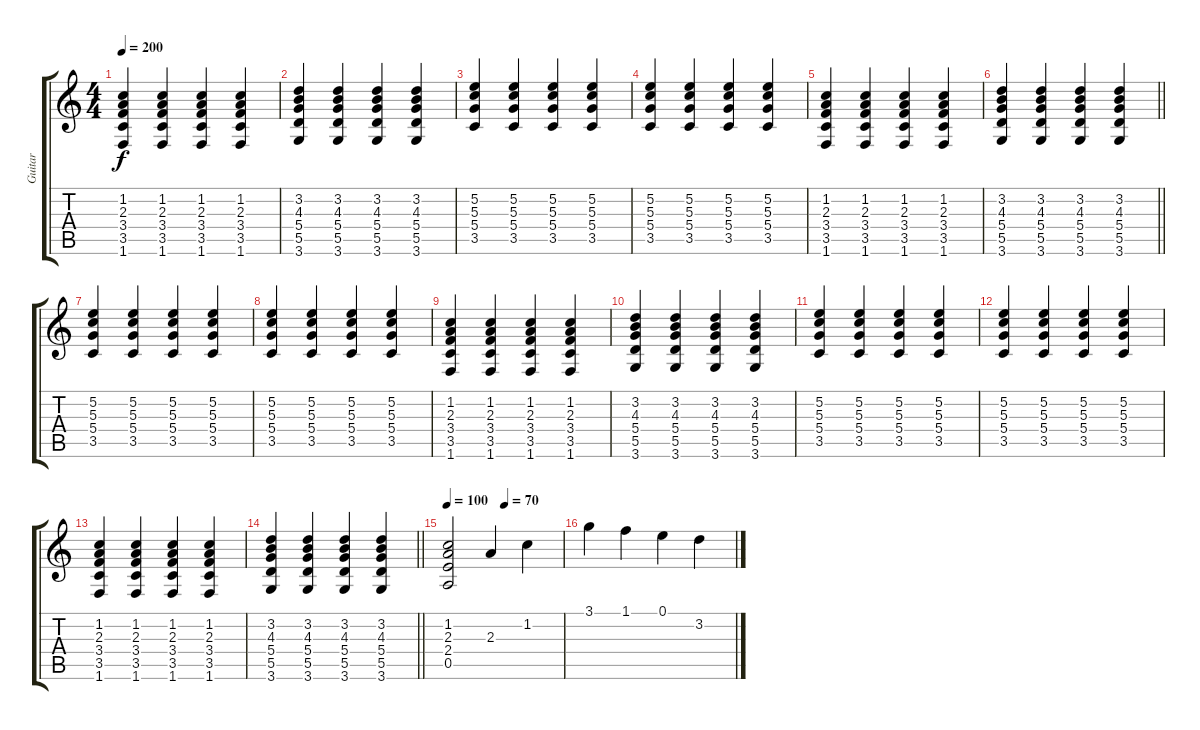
\track ("Guitar " "Guitar ") {instrument overdrivenguitar}
\staff {score tabs}
\tuning (E4 B3 G3 D3 A2 E2) {hide}
\ts (4 4)
\tempo 200
\clef g2
\ks c
(1.2 2.3 3.4 3.5 1.6).4{dy f} (1.2 2.3 3.4 3.5 1.6).4 (1.2 2.3 3.4 3.5 1.6).4 (1.2 2.3 3.4 3.5 1.6).4 |
(3.2 4.3 5.4 5.5 3.6).4 (3.2 4.3 5.4 5.5 3.6).4 (3.2 4.3 5.4 5.5 3.6).4 (3.2 4.3 5.4 5.5 3.6).4 |
(5.2 5.3 5.4 3.5).4 (5.2 5.3 5.4 3.5).4 (5.2 5.3 5.4 3.5).4 (5.2 5.3 5.4 3.5).4 |
(5.2 5.3 5.4 3.5).4 (5.2 5.3 5.4 3.5).4 (5.2 5.3 5.4 3.5).4 (5.2 5.3 5.4 3.5).4 |
(1.2 2.3 3.4 3.5 1.6).4 (1.2 2.3 3.4 3.5 1.6).4 (1.2 2.3 3.4 3.5 1.6).4 (1.2 2.3 3.4 3.5 1.6).4 |
\barLineRight lightlight
(3.2 4.3 5.4 5.5 3.6).4 (3.2 4.3 5.4 5.5 3.6).4 (3.2 4.3 5.4 5.5 3.6).4 (3.2 4.3 5.4 5.5 3.6).4 |
(5.2 5.3 5.4 3.5).4 (5.2 5.3 5.4 3.5).4 (5.2 5.3 5.4 3.5).4 (5.2 5.3 5.4 3.5).4 |
(5.2 5.3 5.4 3.5).4 (5.2 5.3 5.4 3.5).4 (5.2 5.3 5.4 3.5).4 (5.2 5.3 5.4 3.5).4 |
(1.2 2.3 3.4 3.5 1.6).4 (1.2 2.3 3.4 3.5 1.6).4 (1.2 2.3 3.4 3.5 1.6).4 (1.2 2.3 3.4 3.5 1.6).4 |
(3.2 4.3 5.4 5.5 3.6).4 (3.2 4.3 5.4 5.5 3.6).4 (3.2 4.3 5.4 5.5 3.6).4 (3.2 4.3 5.4 5.5 3.6).4 |
(5.2 5.3 5.4 3.5).4 (5.2 5.3 5.4 3.5).4 (5.2 5.3 5.4 3.5).4 (5.2 5.3 5.4 3.5).4 |
(5.2 5.3 5.4 3.5).4 (5.2 5.3 5.4 3.5).4 (5.2 5.3 5.4 3.5).4 (5.2 5.3 5.4 3.5).4 |
(1.2 2.3 3.4 3.5 1.6).4 (1.2 2.3 3.4 3.5 1.6).4 (1.2 2.3 3.4 3.5 1.6).4 (1.2 2.3 3.4 3.5 1.6).4 |
\barLineRight lightlight
(3.2 4.3 5.4 5.5 3.6).4 (3.2 4.3 5.4 5.5 3.6).4 (3.2 4.3 5.4 5.5 3.6).4 (3.2 4.3 5.4 5.5 3.6).4 |
\tempo 100
\tempo (70 0.5)
(1.2 2.3 2.4 0.5).2{instrument acousticguitarsteel} 2.3.4{volume 13} 1.2.4 |
3.1.4 1.1.4 0.1.4 3.2.4
